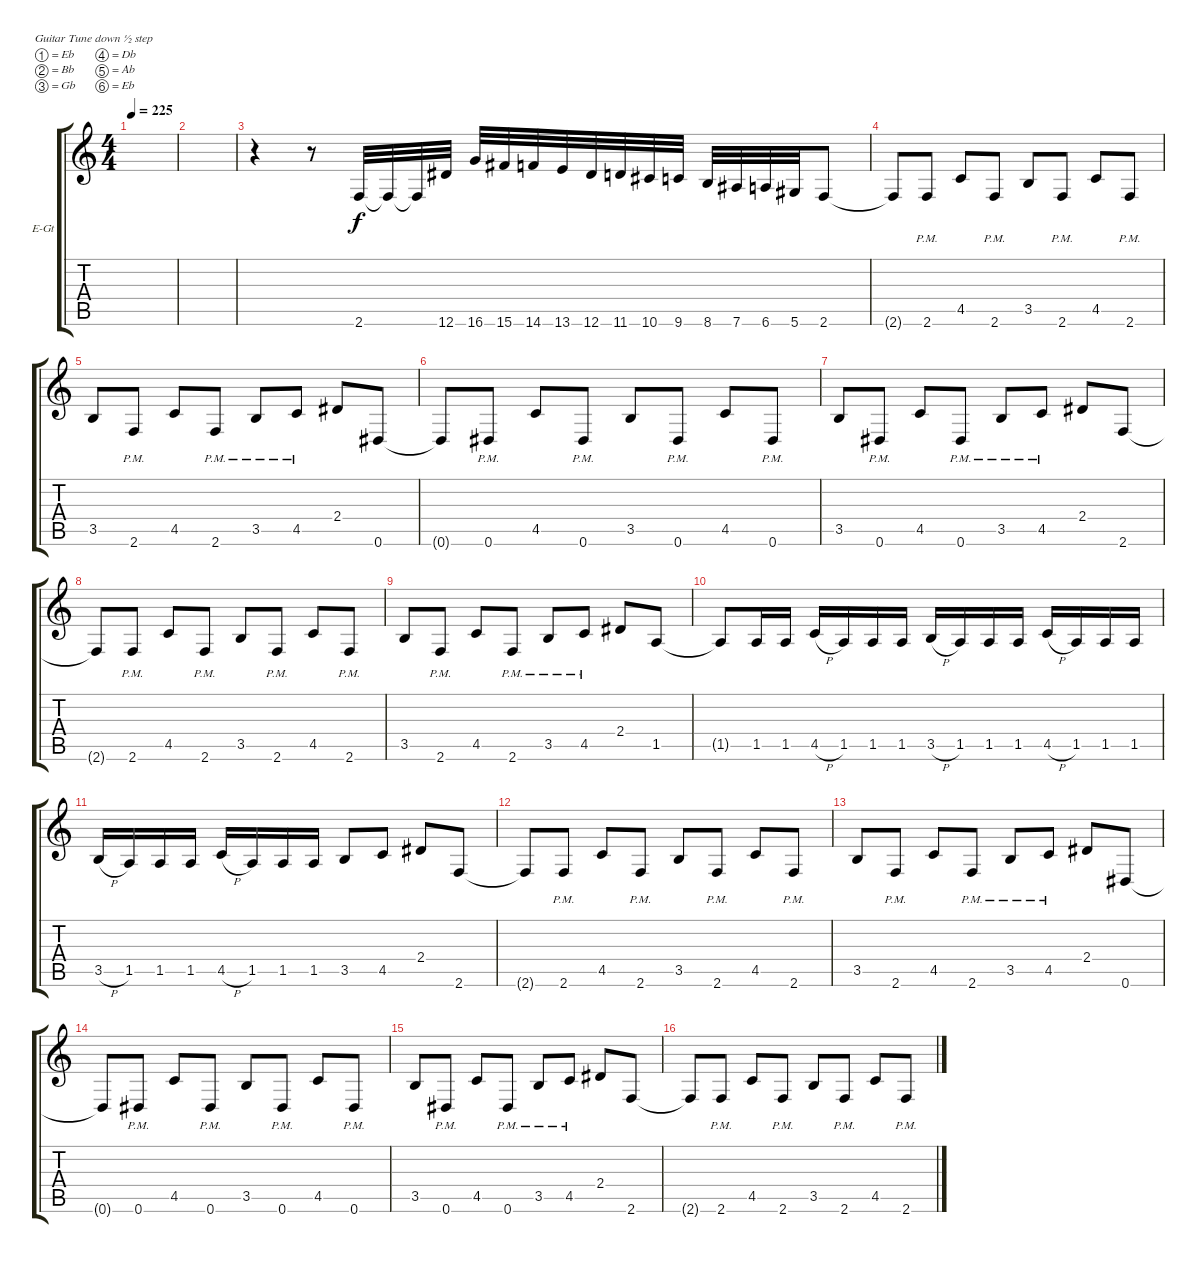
\bracketExtendMode groupsimilarinstruments
\firstSystemTrackNameOrientation horizontal
\otherSystemsTrackNameOrientation horizontal
\track ("left" "E-Gt") {instrument distortionguitar}
\staff {score tabs}
\tuning (Eb4 Bb3 Gb3 Db3 Ab2 Eb2)
\ts (4 4)
\tempo 225
\clef g2
\ks c
|
|
r.4 r.8 2.6.32 2.6{t}.32 2.6{t}.32 12.6.32 16.6.32 15.6.32 14.6.32 13.6.32 12.6.32 11.6.32 10.6.32 9.6.32 8.6.32 7.6.32 6.6.32 5.6.32 2.6.8 |
2.6{t}.8 2.6{pm}.8 4.5.8 2.6{pm}.8 3.5.8 2.6{pm}.8 4.5.8 2.6{pm}.8 |
3.5.8 2.6{pm}.8 4.5.8 2.6{pm}.8 3.5{pm}.8 4.5{pm}.8 2.4.8 0.6.8 |
0.6{t}.8 0.6{pm}.8 4.5.8 0.6{pm}.8 3.5.8 0.6{pm}.8 4.5.8 0.6{pm}.8 |
3.5.8 0.6{pm}.8 4.5.8 0.6{pm}.8 3.5{pm}.8 4.5{pm}.8 2.4.8 2.6.8 |
2.6{t}.8 2.6{pm}.8 4.5.8 2.6{pm}.8 3.5.8 2.6{pm}.8 4.5.8 2.6{pm}.8 |
3.5.8 2.6{pm}.8 4.5.8 2.6{pm}.8 3.5{pm}.8 4.5{pm}.8 2.4.8 1.5.8 |
1.5{t}.8 1.5.16 1.5.16 4.5{h}.16 1.5.16 1.5.16 1.5.16 3.5{h}.16 1.5.16 1.5.16 1.5.16 4.5{h}.16 1.5.16 1.5.16 1.5.16 |
3.5{h}.16 1.5.16 1.5.16 1.5.16 4.5{h}.16 1.5.16 1.5.16 1.5.16 3.5.8 4.5.8 2.4.8 2.6.8 |
2.6{t}.8 2.6{pm}.8 4.5.8 2.6{pm}.8 3.5.8 2.6{pm}.8 4.5.8 2.6{pm}.8 |
3.5.8 2.6{pm}.8 4.5.8 2.6{pm}.8 3.5{pm}.8 4.5{pm}.8 2.4.8 0.6.8 |
0.6{t}.8 0.6{pm}.8 4.5.8 0.6{pm}.8 3.5.8 0.6{pm}.8 4.5.8 0.6{pm}.8 |
3.5.8 0.6{pm}.8 4.5.8 0.6{pm}.8 3.5{pm}.8 4.5{pm}.8 2.4.8 2.6.8 |
2.6{t}.8 2.6{pm}.8 4.5.8 2.6{pm}.8 3.5.8 2.6{pm}.8 4.5.8 2.6{pm}.8
